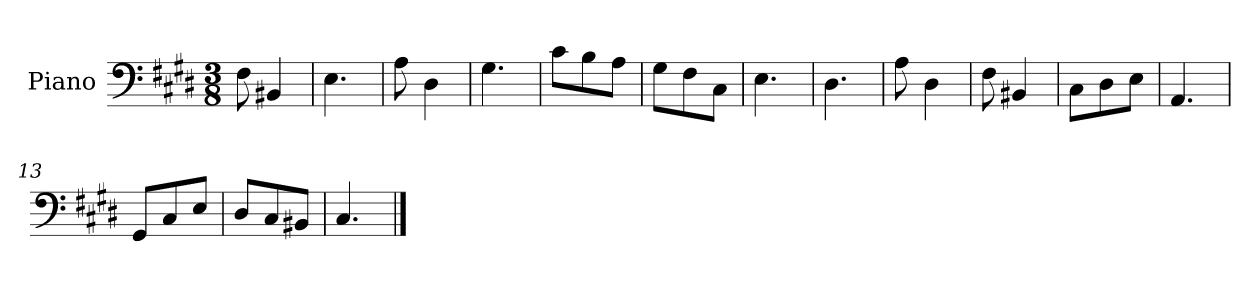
**kern
*part1
*staff1
*I"Piano
*I'Pno
*clefF4
*k[f#c#g#d#]
*M3/8
=1
8F#\
4BB#X/
=2
4.E\
=3
8A\
4D#\
=4
4.G#\
=5
8c#\L
8B\
8A\J
=6
8G#\L
8F#\
8C#\J
=7
4.E\
=8
4.D#\
=9
8A\
4D#\
=10
8F#\
4BB#X/
=11
8C#\L
8D#\
8E\J
=12
4.AA/
=13
8GG#/L
8C#/
8E/J
=14
8D#/L
8C#/
8BB#X/J
=15
4.C#/
==
*-
